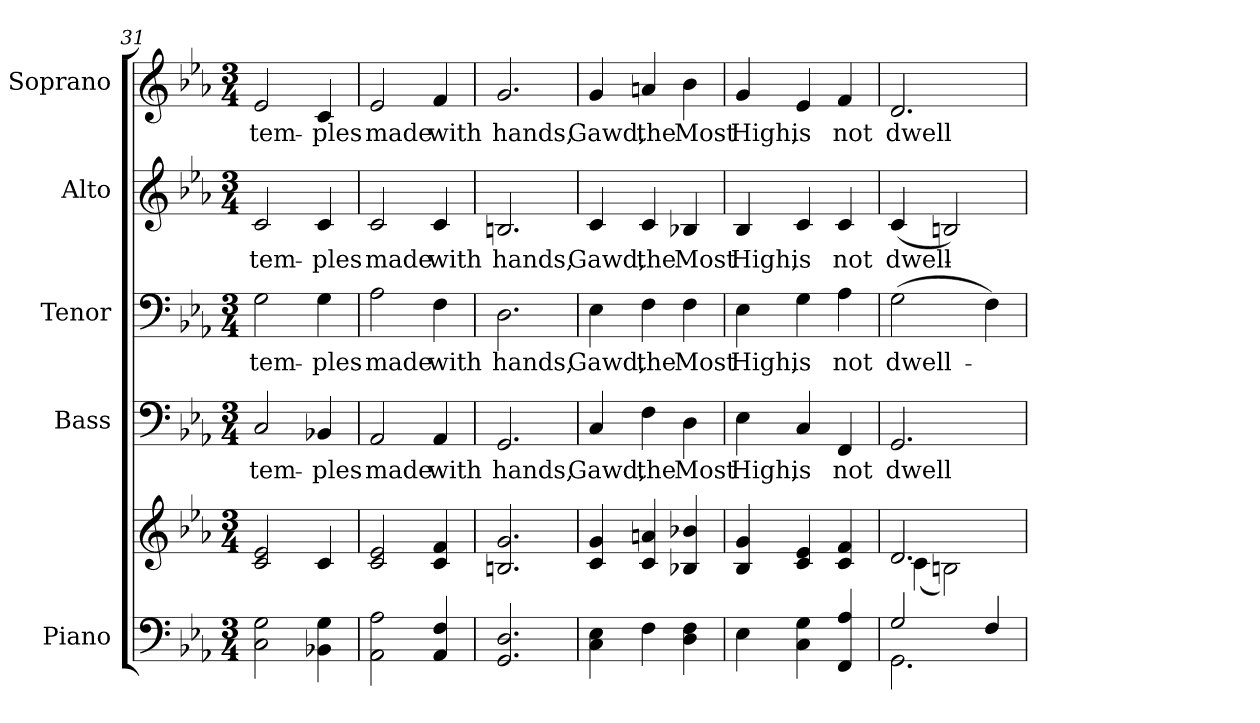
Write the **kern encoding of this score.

**kern	**kern	**kern	**text	**kern	**text	**kern	**text	**kern	**text
*part5	*part5	*part4	*part4	*part3	*part3	*part2	*part2	*part1	*part1
*staff6	*staff5	*staff4	*staff4	*staff3	*staff3	*staff2	*staff2	*staff1	*staff1
*I"Piano	*	*I"Bass	*	*I"Tenor	*	*I"Alto	*	*I"Soprano	*
*I'Pno.	*	*I'B.	*	*I'T.	*	*I'A.	*	*I'S.	*
*clefF4	*clefG2	*clefF4	*	*clefF4	*	*clefG2	*	*clefG2	*
*k[b-e-a-]	*k[b-e-a-]	*k[b-e-a-]	*	*k[b-e-a-]	*	*k[b-e-a-]	*	*k[b-e-a-]	*
*E-:	*E-:	*E-:	*	*E-:	*	*E-:	*	*E-:	*
*M3/4	*M3/4	*M3/4	*	*M3/4	*	*M3/4	*	*M3/4	*
=31	=31	=31	=31	=31	=31	=31	=31	=31	=31
!	!	!	!LO:LY:b:color=#000000	!	!	!	!	!	!
!	!	!	!	!	!LO:LY:b:color=#000000	!	!	!	!
!	!	!	!	!	!	!	!LO:LY:b:color=#000000	!	!
!	!	!	!	!	!	!	!	!	!LO:LY:b:color=#000000
2Ci\ 2Gi	2ci/ 2e-i	2Ci/	tem-	2Gi\	tem-	2ci/	tem-	2e-i/	tem-
!	!	!	!LO:LY:b:color=#000000	!	!	!	!	!	!
!	!	!	!	!	!LO:LY:b:color=#000000	!	!	!	!
!	!	!	!	!	!	!	!LO:LY:b:color=#000000	!	!
!	!	!	!	!	!	!	!	!	!LO:LY:b:color=#000000
4BB-Xi\ 4Gi	4ci/	4BB-Xi/	-ples	4Gi\	-ples	4ci/	-ples	4ci/	-ples
!!LO:PB:g=z
=32	=32	=32	=32	=32	=32	=32	=32	=32	=32
!	!	!	!LO:LY:b:color=#000000	!	!	!	!	!	!
!	!	!	!	!	!LO:LY:b:color=#000000	!	!	!	!
!	!	!	!	!	!	!	!LO:LY:b:color=#000000	!	!
!	!	!	!	!	!	!	!	!	!LO:LY:b:color=#000000
2AA-i\ 2A-i	2ci/ 2e-i	2AA-i/	made	2A-i\	made	2ci/	made	2e-i/	made
!	!	!	!LO:LY:b:color=#000000	!	!	!	!	!	!
!	!	!	!	!	!LO:LY:b:color=#000000	!	!	!	!
!	!	!	!	!	!	!	!LO:LY:b:color=#000000	!	!
!	!	!	!	!	!	!	!	!	!LO:LY:b:color=#000000
4AA-i/ 4Fi	4ci/ 4fi	4AA-i/	with	4Fi\	with	4ci/	with	4fi/	with
=33	=33	=33	=33	=33	=33	=33	=33	=33	=33
!	!	!	!LO:LY:b:color=#000000	!	!	!	!	!	!
!	!	!	!	!	!LO:LY:b:color=#000000	!	!	!	!
!	!	!	!	!	!	!	!LO:LY:b:color=#000000	!	!
!	!	!	!	!	!	!	!	!	!LO:LY:b:color=#000000
2.GGi/ 2.Di	2.Bni/ 2.gi	2.GGi/	hands,	2.Di\	hands,	2.Bni/	hands,	2.gi/	hands,
=34	=34	=34	=34	=34	=34	=34	=34	=34	=34
!	!	!	!LO:LY:b:color=#000000	!	!	!	!	!	!
!	!	!	!	!	!LO:LY:b:color=#000000	!	!	!	!
!	!	!	!	!	!	!	!LO:LY:b:color=#000000	!	!
!	!	!	!	!	!	!	!	!	!LO:LY:b:color=#000000
4Ci\ 4E-i	4ci/ 4gi	4Ci/	Gawd,	4E-i\	Gawd,	4ci/	Gawd,	4gi/	Gawd,
!	!	!	!LO:LY:b:color=#000000	!	!	!	!	!	!
!	!	!	!	!	!LO:LY:b:color=#000000	!	!	!	!
!	!	!	!	!	!	!	!LO:LY:b:color=#000000	!	!
!	!	!	!	!	!	!	!	!	!LO:LY:b:color=#000000
4Fi\	4ci/ 4ani	4Fi\	the	4Fi\	the	4ci/	the	4ani/	the
!	!	!	!LO:LY:b:color=#000000	!	!	!	!	!	!
!	!	!	!	!	!LO:LY:b:color=#000000	!	!	!	!
!	!	!	!	!	!	!	!LO:LY:b:color=#000000	!	!
!	!	!	!	!	!	!	!	!	!LO:LY:b:color=#000000
4Di\ 4Fi	4B-Xi/ 4b-Xi	4Di\	Most	4Fi\	Most	4B-Xi/	Most	4b-i\	Most
!!LO:PB:g=z
=35	=35	=35	=35	=35	=35	=35	=35	=35	=35
!	!	!	!LO:LY:b:color=#000000	!	!	!	!	!	!
!	!	!	!	!	!LO:LY:b:color=#000000	!	!	!	!
!	!	!	!	!	!	!	!LO:LY:b:color=#000000	!	!
!	!	!	!	!	!	!	!	!	!LO:LY:b:color=#000000
4E-i\	4B-i/ 4gi	4E-i\	High,	4E-i\	High,	4B-i/	High,	4gi/	High,
!	!	!	!LO:LY:b:color=#000000	!	!	!	!	!	!
!	!	!	!	!	!LO:LY:b:color=#000000	!	!	!	!
!	!	!	!	!	!	!	!LO:LY:b:color=#000000	!	!
!	!	!	!	!	!	!	!	!	!LO:LY:b:color=#000000
4Ci\ 4Gi	4ci/ 4e-i	4Ci/	is	4Gi\	is	4ci/	is	4e-i/	is
!	!	!	!LO:LY:b:color=#000000	!	!	!	!	!	!
!	!	!	!	!	!LO:LY:b:color=#000000	!	!	!	!
!	!	!	!	!	!	!	!LO:LY:b:color=#000000	!	!
!	!	!	!	!	!	!	!	!	!LO:LY:b:color=#000000
4FFi/ 4A-i	4ci/ 4fi	4FFi/	not	4A-i\	not	4ci/	not	4fi/	not
=36	=36	=36	=36	=36	=36	=36	=36	=36	=36
*^	*^	*	*	*	*	*	*	*	*
!	!	!	!	!	!LO:LY:b:color=#000000	!	!	!	!	!	!
!	!	!	!	!	!	!	!LO:LY:b:color=#000000	!	!	!	!
!	!	!	!	!	!	!	!	!	!LO:LY:b:color=#000000	!	!
!	!	!	!	!	!	!	!	!	!	!	!LO:LY:b:color=#000000
2Gi/	2.GGi\	2.di/	(4ci\	2.GGi/	dwell-	(2Gi\	dwell-	(4ci/	dwell-	2.di/	dwell-
.	.	.	2Bni\)	.	.	.	.	2Bni/)	.	.	.
4Fi/	.	.	.	.	.	4Fi\)	.	.	.	.	.
*v	*v	*	*	*	*	*	*	*	*	*	*
*	*v	*v	*	*	*	*	*	*	*	*
=	=	=	=	=	=	=	=	=	=
*-	*-	*-	*-	*-	*-	*-	*-	*-	*-
